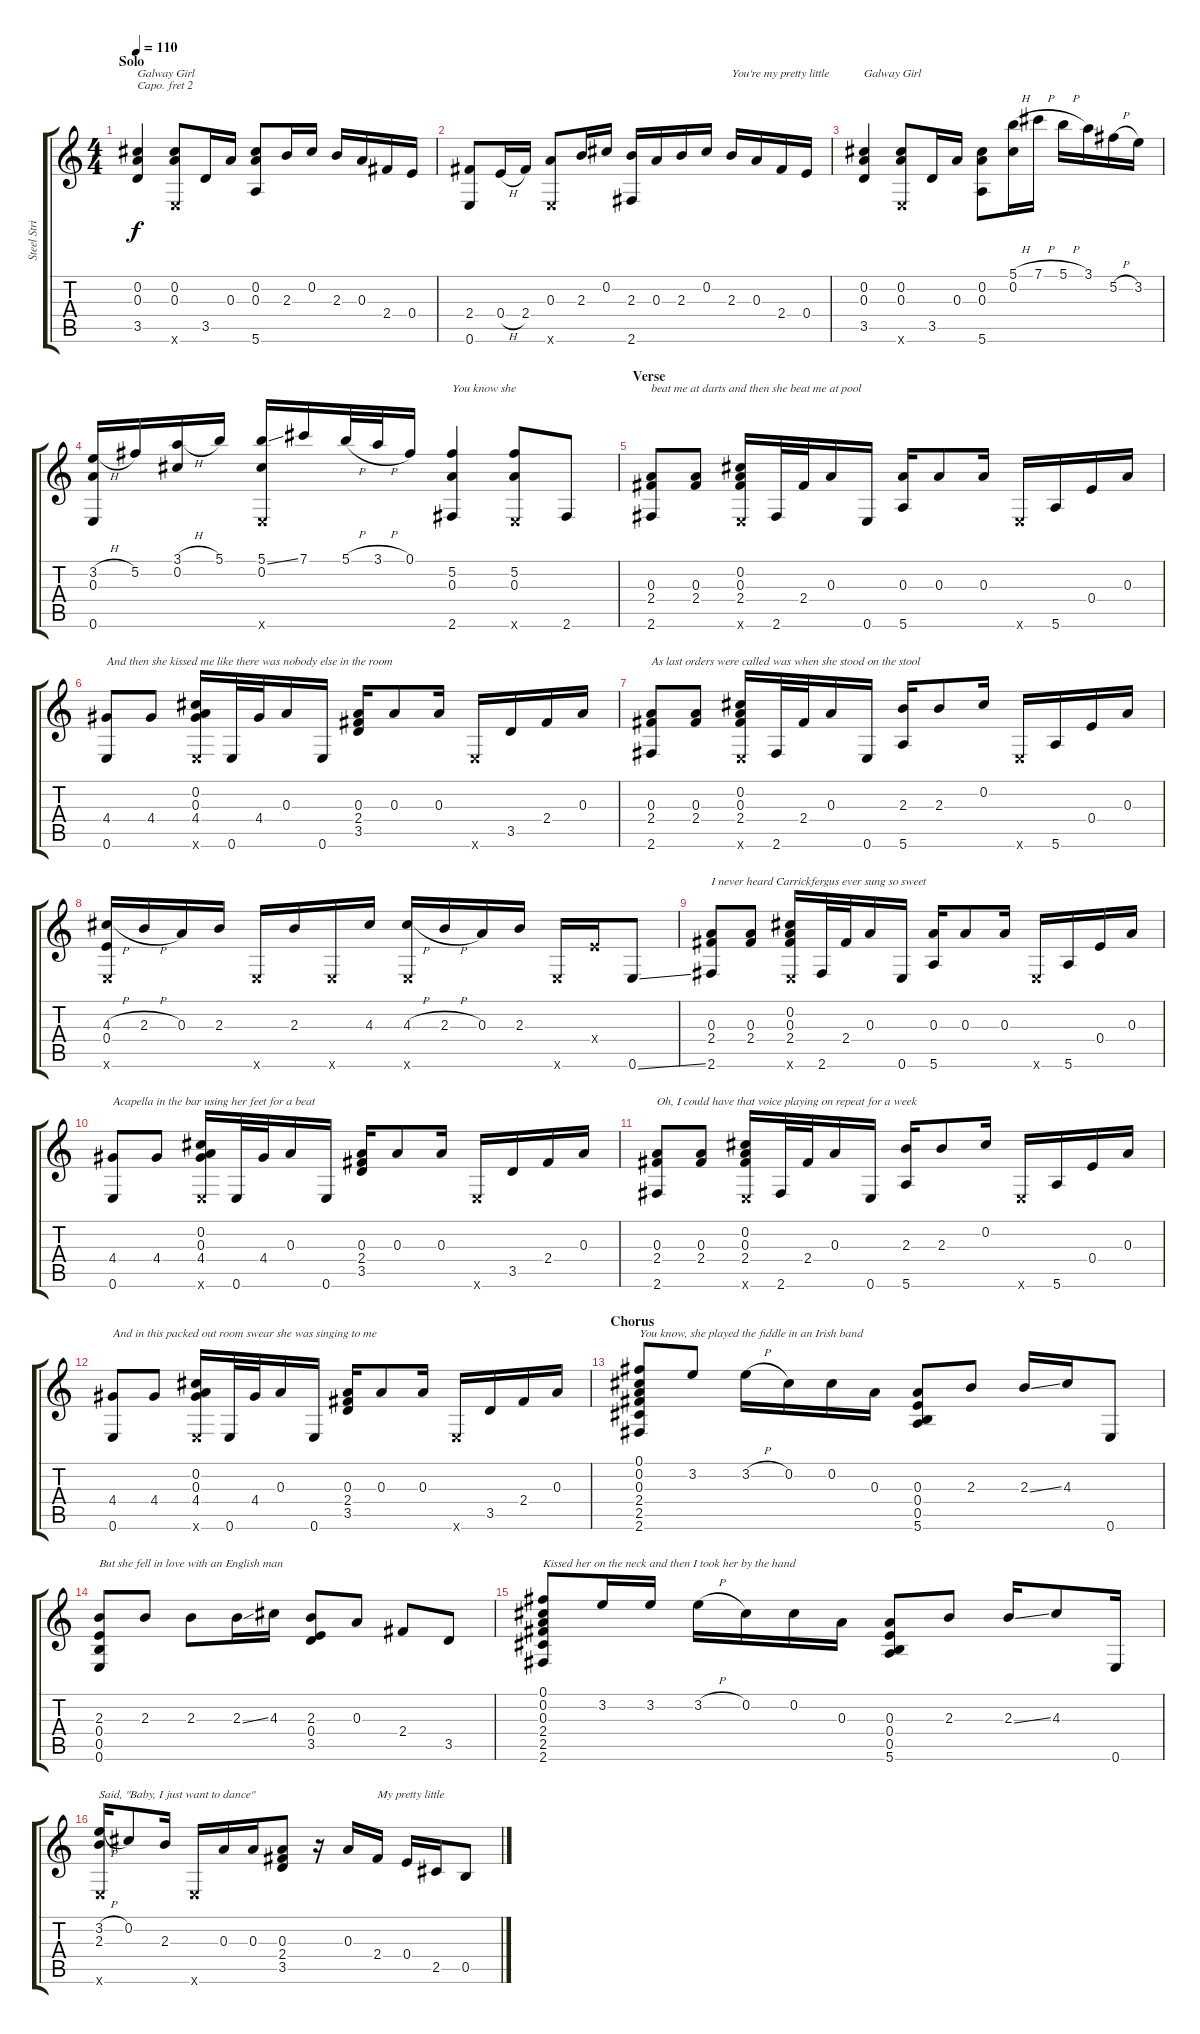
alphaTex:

\track ("Steel String Guitar" "Steel Stri") {instrument acousticguitarsteel}
\staff {score tabs}
\capo 2
\tuning (E4 B3 G3 D3 A2 D2) {hide}
\ts (4 4)
\section ("" "Solo")
\tempo 110
\clef g2
\ks c
(0.2 0.3 3.5).4{txt "Galway Girl" dy f} (0.2 0.3 0.6{x}).8 3.5.16 0.3.16 (0.2 0.3 5.6).8 2.3.16 0.2.16 2.3.16 0.3.16 2.4.16 0.4.16 |
(2.4 0.6).8 0.4{h}.16 2.4.16 (0.3 0.6{x}).8 2.3.16 0.2.16 (2.3 2.6).16 0.3.16 2.3.16 0.2.16 2.3.16{txt "You're my pretty little"} 0.3.16 2.4.16 0.4.16 |
(0.2 0.3 3.5).4{txt "Galway Girl"} (0.2 0.3 0.6{x}).8 3.5.16 0.3.16 (0.2 0.3 5.6).8 (5.1{h} 0.2).16 7.1{h}.16 5.1{h}.16 3.1.16 5.2{h}.16 3.2.16 |
(3.2{h} 0.3 0.6).16 5.2.16 (3.1{h} 0.2).16 5.1.16 (5.1{ss} 0.2 0.6{x}).16 7.1.16 5.1{h}.32 3.1{h}.32 0.1.16 (5.2 0.3 2.6).4{txt "You know she"} (5.2 0.3 0.6{x}).8 2.6.8 |
\section ("" "Verse")
(0.3 2.4 2.6).8{txt "beat me at darts and then she beat me at pool"} (0.3 2.4).8 (0.2 0.3 2.4 0.6{x}).16 2.6.32 2.4.32 0.3.16 0.6.16 (0.3 5.6).16 0.3.8 0.3.16 0.6{x}.16 5.6.16 0.4.16 0.3.16 |
(4.4 0.6).8{txt "And then she kissed me like there was nobody else in the room"} 4.4.8 (0.2 0.3 4.4 0.6{x}).16 0.6.32 4.4.32 0.3.16 0.6.16 (0.3 2.4 3.5).16 0.3.8 0.3.16 0.6{x}.16 3.5.16 2.4.16 0.3.16 |
(0.3 2.4 2.6).8{txt "As last orders were called was when she stood on the stool"} (0.3 2.4).8 (0.2 0.3 2.4 0.6{x}).16 2.6.32 2.4.32 0.3.16 0.6.16 (2.3 5.6).16 2.3.8 0.2.16 0.6{x}.16 5.6.16 0.4.16 0.3.16 |
(4.3{h} 0.4 0.6{x}).16{txt ""} 2.3{h}.16 0.3.16 2.3.16 0.6{x}.16 2.3.16 0.6{x}.16 4.3.16 (4.3{h} 0.6{x}).16 2.3{h}.16 0.3.16 2.3.16 0.6{x}.16 0.4{x}.16 0.6{ss}.8 |
(0.3 2.4 2.6).8{txt "I never heard Carrickfergus ever sung so sweet"} (0.3 2.4).8 (0.2 0.3 2.4 0.6{x}).16 2.6.32 2.4.32 0.3.16 0.6.16 (0.3 5.6).16 0.3.8 0.3.16 0.6{x}.16 5.6.16 0.4.16 0.3.16 |
(4.4 0.6).8{txt "Acapella in the bar using her feet for a beat"} 4.4.8 (0.2 0.3 4.4 0.6{x}).16 0.6.32 4.4.32 0.3.16 0.6.16 (0.3 2.4 3.5).16 0.3.8 0.3.16 0.6{x}.16 3.5.16 2.4.16 0.3.16 |
(0.3 2.4 2.6).8{txt "Oh, I could have that voice playing on repeat for a week"} (0.3 2.4).8 (0.2 0.3 2.4 0.6{x}).16 2.6.32 2.4.32 0.3.16 0.6.16 (2.3 5.6).16 2.3.8 0.2.16 0.6{x}.16 5.6.16 0.4.16 0.3.16 |
(4.4 0.6).8{txt "And in this packed out room swear she was singing to me"} 4.4.8 (0.2 0.3 4.4 0.6{x}).16 0.6.32 4.4.32 0.3.16 0.6.16 (0.3 2.4 3.5).16 0.3.8 0.3.16 0.6{x}.16 3.5.16 2.4.16 0.3.16 |
\section ("" "Chorus")
(0.1 0.2 0.3 2.4 2.5 2.6).8{txt "You know, she played the fiddle in an Irish band"} 3.2.8 3.2{h}.16 0.2.16 0.2.16 0.3.16 (0.3 0.4 0.5 5.6).8 2.3.8 2.3{ss}.16 4.3.16 0.6.8 |
(2.3 0.4 0.5 0.6).8{txt "But she fell in love with an English man"} 2.3.8 2.3.8 2.3{ss}.16 4.3.16 (2.3 0.4 3.5).8 0.3.8 2.4.8 3.5.8 |
(0.1 0.2 0.3 2.4 2.5 2.6).8{txt "Kissed her on the neck and then I took her by the hand"} 3.2.16 3.2.16 3.2{h}.16 0.2.16 0.2.16 0.3.16 (0.3 0.4 0.5 5.6).8 2.3.8 2.3{ss}.16 4.3.8 0.6.16 |
(3.2{h} 2.3 0.6{x}).16{txt "Said, \"Baby, I just want to dance\""} 0.2.8 2.3.16 0.6{x}.16 0.3.16 0.3.16 (0.3 2.4 3.5).8 r.16 0.3.16 2.4.16{txt "My pretty little "} 0.4.16 2.5.16 0.5.8
